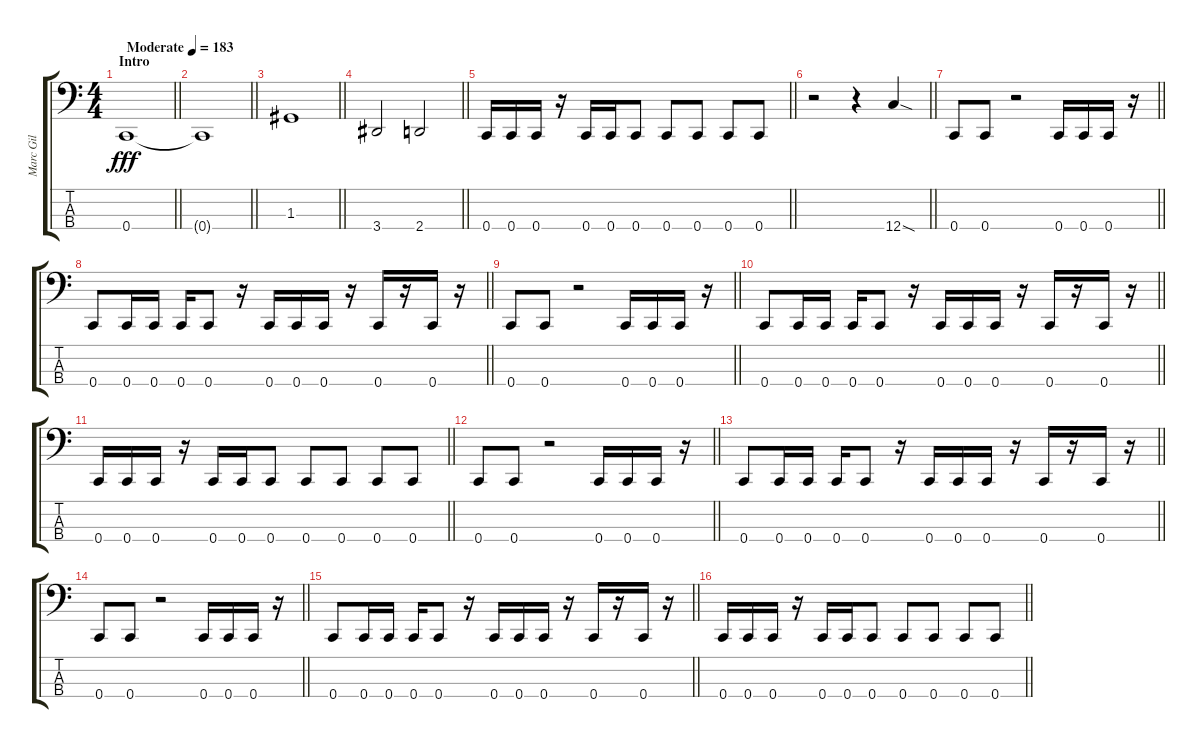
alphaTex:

\track ("Marc Gil" "Marc Gil") {instrument electricbassfinger}
\staff {score tabs}
\tuning (F2 C2 G1 C1) {hide}
\ts (4 4)
\section ("" "Intro")
\tempo (183 "Moderate")
\clef f4
\barLineRight lightlight
\ks c
0.4.1{dy fff instrument electricbassfinger} |
\barLineRight lightlight
0.4{t}.1 |
\barLineRight lightlight
1.3.1 |
\barLineRight lightlight
3.4.2 2.4.2 |
\barLineRight lightlight
0.4.16 0.4.16 0.4.16 r.16 0.4.16 0.4.16 0.4.8 0.4.8 0.4.8 0.4.8 0.4.8 |
\barLineRight lightlight
r.2 r.4 12.4{sod}.4 |
\barLineRight lightlight
0.4.8 0.4.8 r.2 0.4.16 0.4.16 0.4.16 r.16 |
\barLineRight lightlight
0.4.8 0.4.16 0.4.16 0.4.16 0.4.8 r.16 0.4.16 0.4.16 0.4.16 r.16 0.4.16 r.16 0.4.16 r.16 |
\barLineRight lightlight
0.4.8 0.4.8 r.2 0.4.16 0.4.16 0.4.16 r.16 |
\barLineRight lightlight
0.4.8 0.4.16 0.4.16 0.4.16 0.4.8 r.16 0.4.16 0.4.16 0.4.16 r.16 0.4.16 r.16 0.4.16 r.16 |
\barLineRight lightlight
0.4.16 0.4.16 0.4.16 r.16 0.4.16 0.4.16 0.4.8 0.4.8 0.4.8 0.4.8 0.4.8 |
\barLineRight lightlight
0.4.8 0.4.8 r.2 0.4.16 0.4.16 0.4.16 r.16 |
\barLineRight lightlight
0.4.8 0.4.16 0.4.16 0.4.16 0.4.8 r.16 0.4.16 0.4.16 0.4.16 r.16 0.4.16 r.16 0.4.16 r.16 |
\barLineRight lightlight
0.4.8 0.4.8 r.2 0.4.16 0.4.16 0.4.16 r.16 |
\barLineRight lightlight
0.4.8 0.4.16 0.4.16 0.4.16 0.4.8 r.16 0.4.16 0.4.16 0.4.16 r.16 0.4.16 r.16 0.4.16 r.16 |
\barLineRight lightlight
0.4.16 0.4.16 0.4.16 r.16 0.4.16 0.4.16 0.4.8 0.4.8 0.4.8 0.4.8 0.4.8
